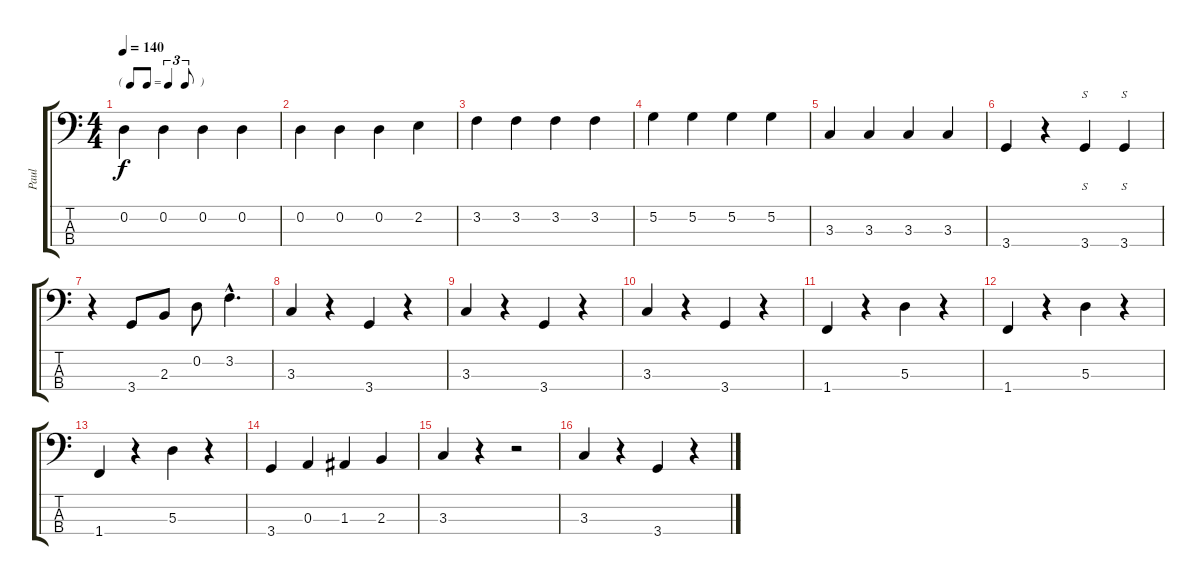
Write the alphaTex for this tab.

\track ("Paul" "Paul") {instrument electricbasspick}
\staff {score tabs}
\tuning (G2 D2 A1 E1) {hide}
\ts (4 4)
\tf triplet8th
\tempo 140
\clef f4
\ks c
0.2.4{dy f} 0.2.4 0.2.4 0.2.4 |
0.2.4 0.2.4 0.2.4 2.2.4 |
3.2.4 3.2.4 3.2.4 3.2.4 |
5.2.4 5.2.4 5.2.4 5.2.4 |
3.3.4 3.3.4 3.3.4 3.3.4 |
3.4.4 r.4 3.4.4{s} 3.4.4{s} |
r.4 3.4.8 2.3.8 0.2.8 3.2{hac}.4{d} |
3.3.4 r.4 3.4.4 r.4 |
3.3.4 r.4 3.4.4 r.4 |
3.3.4 r.4 3.4.4 r.4 |
1.4.4 r.4 5.3.4 r.4 |
1.4.4 r.4 5.3.4 r.4 |
1.4.4 r.4 5.3.4 r.4 |
3.4.4 0.3.4 1.3.4 2.3.4 |
3.3.4 r.4 r.2 |
3.3.4 r.4 3.4.4 r.4
